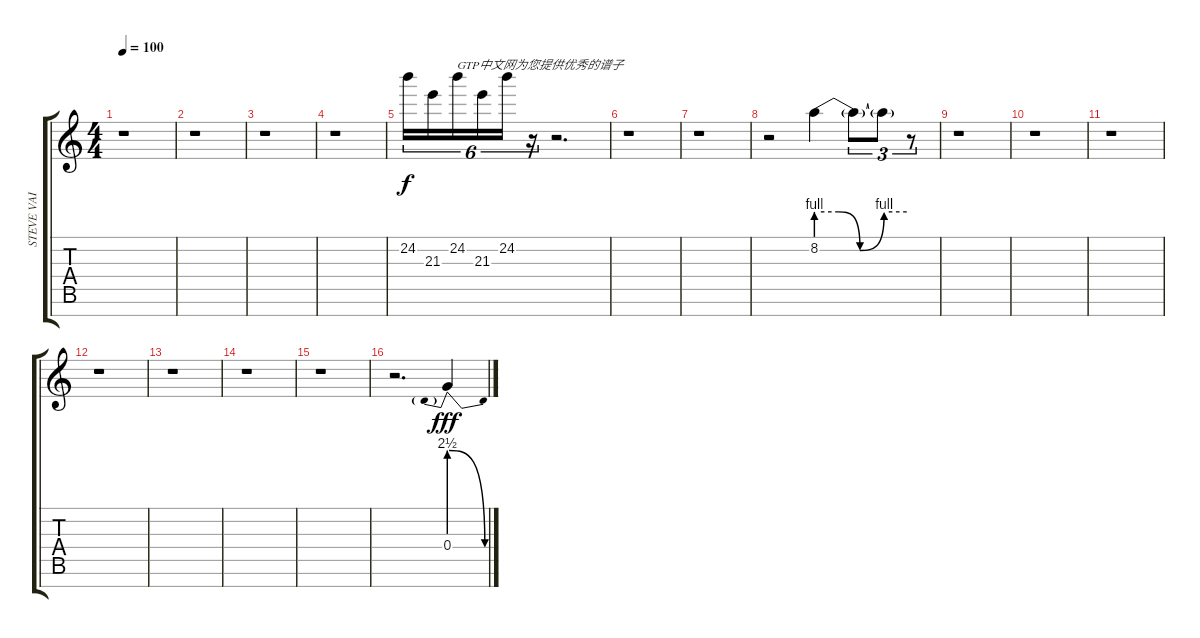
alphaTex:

\track ("STEVE VAI (PART)" "STEVE VAI ") {instrument overdrivenguitar}
\staff {score tabs}
\tuning (E4 B3 G3 D3 A2 E2 B1) {hide}
\ts (4 4)
\tempo 100
\clef g2
\ks c
r.1{dy f} |
r.1 |
r.1 |
r.1 |
24.2.16{tu (6 4) volume 13 instrument electricguitarjazz} 21.3.16{tu (6 4)} 24.2.16{tu (6 4) txt "GTP中文网为您提供优秀的谱子"} 21.3.16{tu (6 4)} 24.2.16{tu (6 4)} r.16{tu (6 4)} r.2{d volume 16 instrument overdrivenguitar} |
r.1 |
r.1 |
r.2 8.2{be (custom 0 4 15 4 29 0 45 4 60 4)}.4 8.2{t}.8{tu (3 2)} 8.2{t}.8{tu (3 2)} r.8{tu (3 2)} |
r.1 |
r.1 |
r.1 |
r.1 |
r.1 |
r.1 |
r.1 |
r.2{d} 0.4{be (prebendrelease 0 10 60 0)}.4{dy fff}
